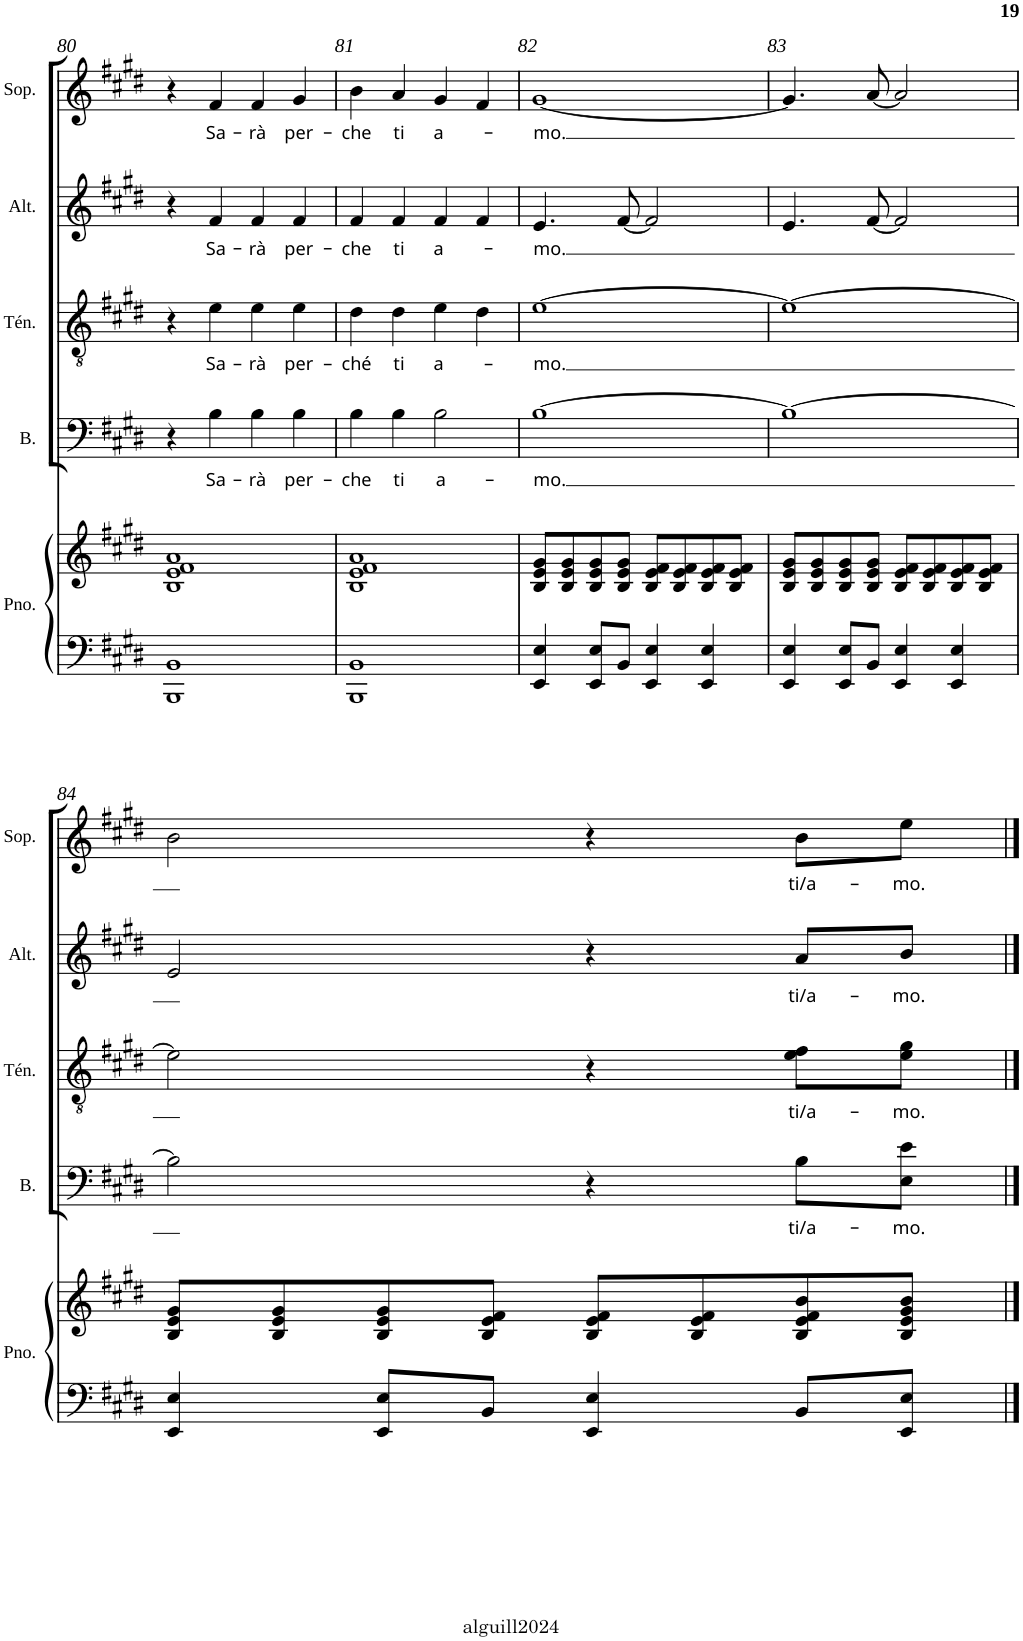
**kern	**kern	**kern	**text	**kern	**text	**kern	**text	**kern	**text
*part5	*part5	*part4	*part4	*part3	*part3	*part2	*part2	*part1	*part1
*staff6	*staff5	*staff4	*staff4	*staff3	*staff3	*staff2	*staff2	*staff1	*staff1
*I"Piano	*	*I"Basse	*	*I"Ténor	*	*I"Alto	*	*I"Soprano	*
*I'Pno.	*	*I'B.	*	*I'Tén.	*	*I'Alt.	*	*I'Sop.	*
!!LO:PB:g=z
*clefF4	*clefG2	*clefF4	*	*clefGv2	*	*clefG2	*	*clefG2	*
*k[f#c#g#d#]	*k[f#c#g#d#]	*k[f#c#g#d#]	*	*k[f#c#g#d#]	*	*k[f#c#g#d#]	*	*k[f#c#g#d#]	*
*E:	*E:	*E:	*	*E:	*	*E:	*	*E:	*
*M4/4	*M4/4	*M4/4	*	*M4/4	*	*M4/4	*	*M4/4	*
=80	=80	=80	=80	=80	=80	=80	=80	=80	=80
1BBB 1BB	1B 1e 1f# 1a	4r	.	4r	.	4r	.	4r	.
!	!	!	!LO:LY:b	!	!LO:LY:b	!	!LO:LY:b	!	!LO:LY:b
.	.	4B\	Sa-	4e\	Sa-	4f#/	Sa-	4f#/	Sa-
!	!	!	!LO:LY:b	!	!LO:LY:b	!	!LO:LY:b	!	!LO:LY:b
.	.	4B\	-rà	4e\	-rà	4f#/	-rà	4f#/	-rà
!	!	!	!LO:LY:b	!	!LO:LY:b	!	!LO:LY:b	!	!LO:LY:b
.	.	4B\	per-	4e\	per-	4f#/	per-	4g#/	per-
=81	=81	=81	=81	=81	=81	=81	=81	=81	=81
!	!	!	!LO:LY:b	!	!LO:LY:b	!	!LO:LY:b	!	!LO:LY:b
1BBB 1BB	1B 1e 1f# 1a	4B\	-che	4d#\	-ché	4f#/	-che	4b\	-che
!	!	!	!LO:LY:b	!	!LO:LY:b	!	!LO:LY:b	!	!LO:LY:b
.	.	4B\	ti	4d#\	ti	4f#/	ti	4a/	ti
!	!	!	!LO:LY:b	!	!LO:LY:b	!	!LO:LY:b	!	!LO:LY:b
.	.	2B\	a-	4e\	a-	4f#/	a-	4g#/	a-
.	.	.	.	4d#\	.	4f#/	.	4f#/	.
=82	=82	=82	=82	=82	=82	=82	=82	=82	=82
!	!	!	!LO:LY:b	!	!LO:LY:b	!	!LO:LY:b	!	!LO:LY:b
4EE/ 4E/	8B/ 8e/ 8g#/L	[1B	-mo.	[1e	-mo.	4.e/	-mo.	[1g#	-mo.
.	8B/ 8e/ 8g#/	.	.	.	.	.	.	.	.
8EE/ 8E/L	8B/ 8e/ 8g#/	.	.	.	.	.	.	.	.
8BB/J	8B/ 8e/ 8g#/J	.	.	.	.	[8f#/	.	.	.
4EE/ 4E/	8B/ 8e/ 8f#/L	.	.	.	.	2f#/]	.	.	.
.	8B/ 8e/ 8f#/	.	.	.	.	.	.	.	.
4EE/ 4E/	8B/ 8e/ 8f#/	.	.	.	.	.	.	.	.
.	8B/ 8e/ 8f#/J	.	.	.	.	.	.	.	.
=83	=83	=83	=83	=83	=83	=83	=83	=83	=83
4EE/ 4E/	8B/ 8e/ 8g#/L	1B_	.	1e_	.	4.e/	.	4.g#/]	.
.	8B/ 8e/ 8g#/	.	.	.	.	.	.	.	.
8EE/ 8E/L	8B/ 8e/ 8g#/	.	.	.	.	.	.	.	.
8BB/J	8B/ 8e/ 8g#/J	.	.	.	.	[8f#/	.	[8a/	.
4EE/ 4E/	8B/ 8e/ 8f#/L	.	.	.	.	2f#/]	.	2a/]	.
.	8B/ 8e/ 8f#/	.	.	.	.	.	.	.	.
4EE/ 4E/	8B/ 8e/ 8f#/	.	.	.	.	.	.	.	.
.	8B/ 8e/ 8f#/J	.	.	.	.	.	.	.	.
!!LO:LB:g=z
=84	=84	=84	=84	=84	=84	=84	=84	=84	=84
4EE/ 4E/	8B/ 8e/ 8g#/L	2B\]	.	2e\]	.	2e/	.	2b\	.
.	8B/ 8e/ 8g#/	.	.	.	.	.	.	.	.
8EE/ 8E/L	8B/ 8e/ 8g#/	.	.	.	.	.	.	.	.
8BB/J	8B/ 8e/ 8f#/J	.	.	.	.	.	.	.	.
4EE/ 4E/	8B/ 8e/ 8f#/L	4r	.	4r	.	4r	.	4r	.
.	8B/ 8e/ 8f#/	.	.	.	.	.	.	.	.
!	!	!	!LO:LY:b	!	!LO:LY:b	!	!LO:LY:b	!	!LO:LY:b
8BB/L	8B/ 8e/ 8f#/ 8b/	8B\L	ti/a-	8e\ 8f#\L	ti/a-	8a/L	ti/a-	8b\L	ti/a-
!	!	!	!LO:LY:b	!	!LO:LY:b	!	!LO:LY:b	!	!LO:LY:b
8EE/ 8E/J	8B/ 8e/ 8g#/ 8b/J	8E\ 8e\J	-mo.	8e\ 8g#\J	-mo.	8b/J	-mo.	8ee\J	-mo.
==	==	==	==	==	==	==	==	==	==
*-	*-	*-	*-	*-	*-	*-	*-	*-	*-
